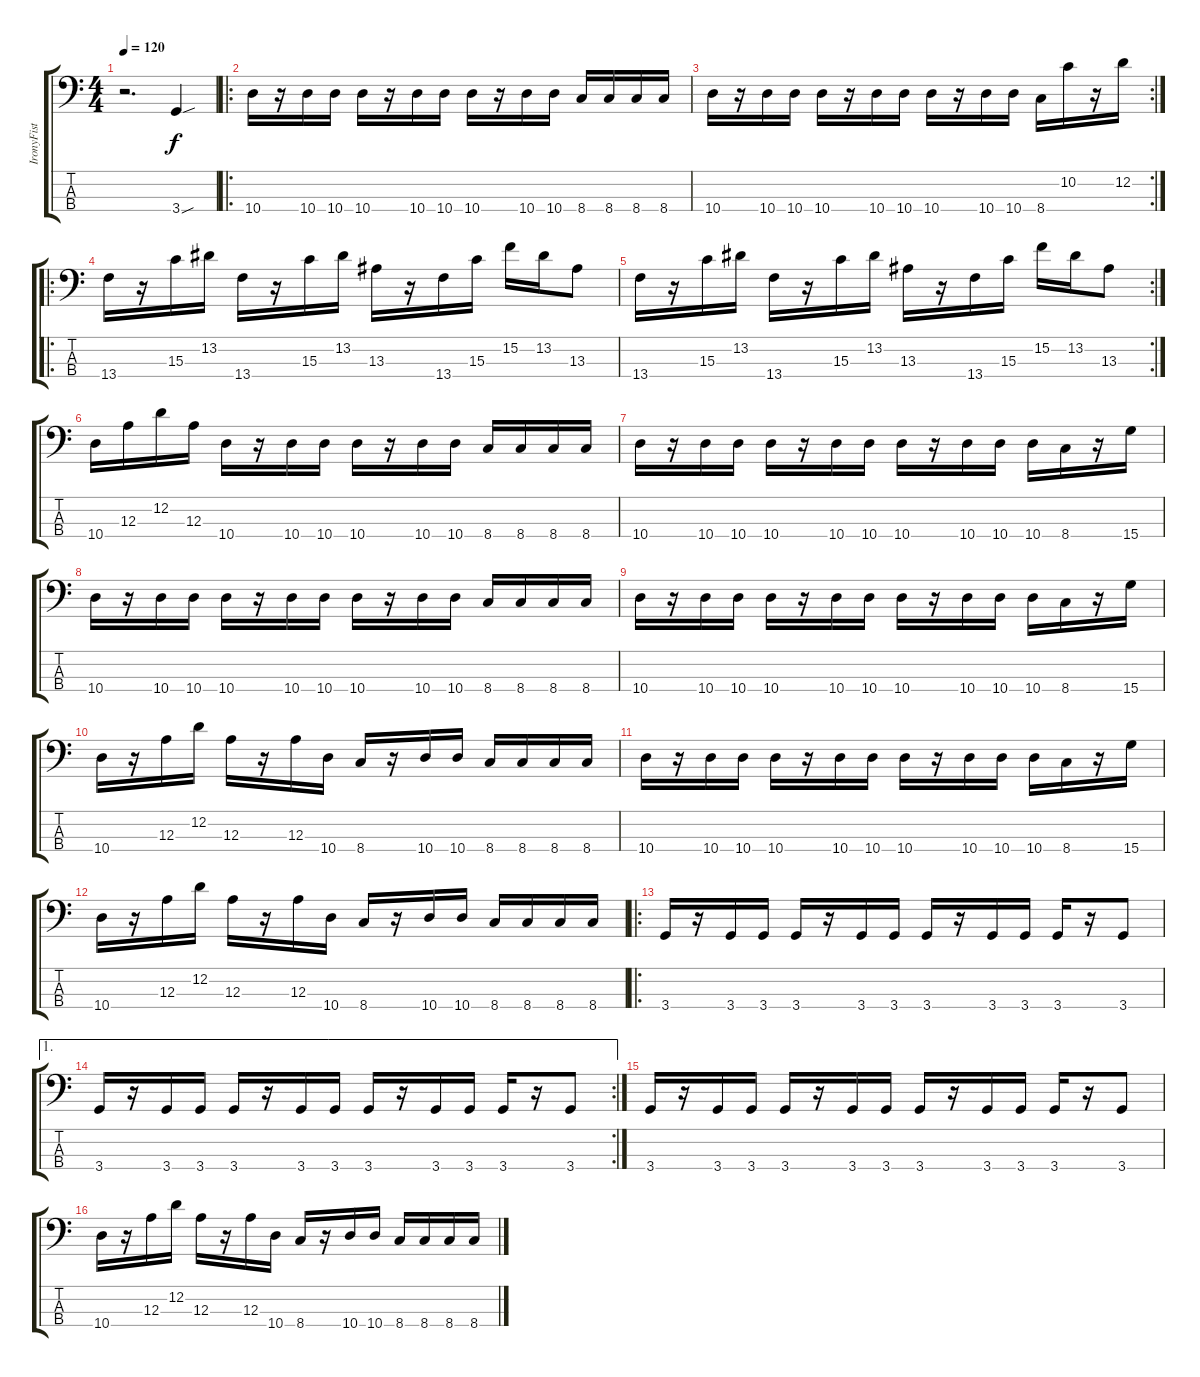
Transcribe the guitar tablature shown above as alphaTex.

\track ("IronyFist" "IronyFist") {instrument electricbassfinger}
\staff {score tabs}
\tuning (G2 D2 A1 E1) {hide}
\ts (4 4)
\tempo 120
\clef f4
\ks c
r.2{d txt "" dy f instrument electricbassfinger} 3.4{sou}.4 |
\ro
10.4.16 r.16 10.4.16 10.4.16 10.4.16 r.16 10.4.16 10.4.16 10.4.16 r.16 10.4.16 10.4.16 8.4.16 8.4.16 8.4.16 8.4.16 |
\rc 2
10.4.16 r.16 10.4.16 10.4.16 10.4.16 r.16 10.4.16 10.4.16 10.4.16 r.16 10.4.16 10.4.16 8.4.16 10.2.16 r.16 12.2.16 |
\ro
13.4.16 r.16 15.3.16 13.2.16 13.4.16 r.16 15.3.16 13.2.16 13.3.16 r.16 13.4.16 15.3.16 15.2.16 13.2.16 13.3.8 |
\rc 2
13.4.16 r.16 15.3.16 13.2.16 13.4.16 r.16 15.3.16 13.2.16 13.3.16 r.16 13.4.16 15.3.16 15.2.16 13.2.16 13.3.8 |
10.4.16 12.3.16 12.2.16 12.3.16 10.4.16 r.16 10.4.16 10.4.16 10.4.16 r.16 10.4.16 10.4.16 8.4.16 8.4.16 8.4.16 8.4.16 |
10.4.16 r.16 10.4.16 10.4.16 10.4.16 r.16 10.4.16 10.4.16 10.4.16 r.16 10.4.16 10.4.16 10.4.16 8.4.16 r.16 15.4.16 |
10.4.16 r.16 10.4.16 10.4.16 10.4.16 r.16 10.4.16 10.4.16 10.4.16 r.16 10.4.16 10.4.16 8.4.16 8.4.16 8.4.16 8.4.16 |
10.4.16 r.16 10.4.16 10.4.16 10.4.16 r.16 10.4.16 10.4.16 10.4.16 r.16 10.4.16 10.4.16 10.4.16 8.4.16 r.16 15.4.16 |
10.4.16 r.16 12.3.16 12.2.16 12.3.16 r.16 12.3.16 10.4.16 8.4.16 r.16 10.4.16 10.4.16 8.4.16 8.4.16 8.4.16 8.4.16 |
10.4.16 r.16 10.4.16 10.4.16 10.4.16 r.16 10.4.16 10.4.16 10.4.16 r.16 10.4.16 10.4.16 10.4.16 8.4.16 r.16 15.4.16 |
10.4.16 r.16 12.3.16 12.2.16 12.3.16 r.16 12.3.16 10.4.16 8.4.16 r.16 10.4.16 10.4.16 8.4.16 8.4.16 8.4.16 8.4.16 |
\ro
3.4.16 r.16 3.4.16 3.4.16 3.4.16 r.16 3.4.16 3.4.16 3.4.16 r.16 3.4.16 3.4.16 3.4.16 r.16 3.4.8 |
\ae 1
\rc 2
3.4.16 r.16 3.4.16 3.4.16 3.4.16 r.16 3.4.16 3.4.16 3.4.16 r.16 3.4.16 3.4.16 3.4.16 r.16 3.4.8 |
3.4.16 r.16 3.4.16 3.4.16 3.4.16 r.16 3.4.16 3.4.16 3.4.16 r.16 3.4.16 3.4.16 3.4.16 r.16 3.4.8 |
10.4.16 r.16 12.3.16 12.2.16 12.3.16 r.16 12.3.16 10.4.16 8.4.16 r.16 10.4.16 10.4.16 8.4.16 8.4.16 8.4.16 8.4.16
